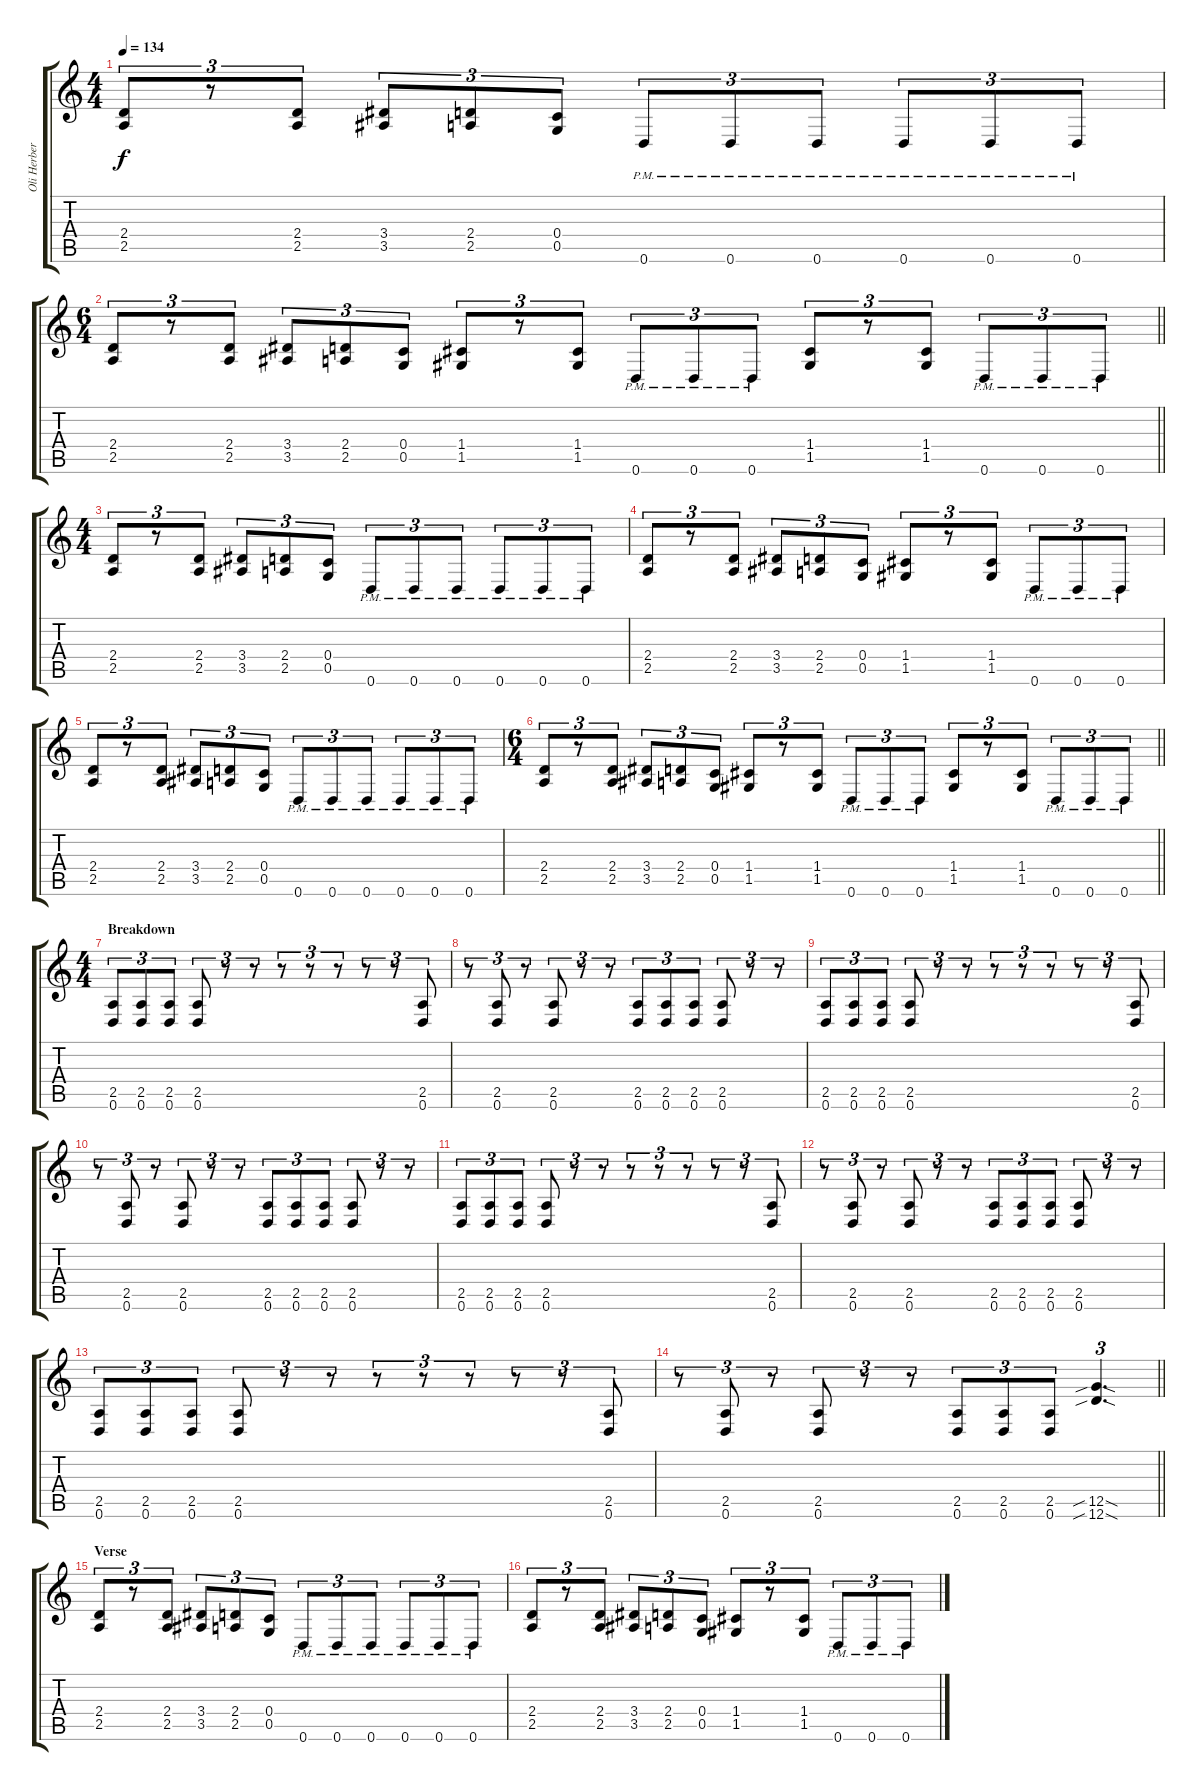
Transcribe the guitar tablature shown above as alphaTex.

\track ("Oli Herbert" "Oli Herber") {instrument distortionguitar}
\staff {score tabs}
\tuning (D4 A3 F3 C3 G2 D2) {hide}
\ts (4 4)
\tempo 134
\clef g2
\ks c
(2.4 2.5).8{tu (3 2) dy f} r.8{tu (3 2)} (2.4 2.5).8{tu (3 2)} (3.4 3.5).8{tu (3 2)} (2.4 2.5).8{tu (3 2)} (0.4 0.5).8{tu (3 2)} 0.6{pm}.8{tu (3 2)} 0.6{pm}.8{tu (3 2)} 0.6{pm}.8{tu (3 2)} 0.6{pm}.8{tu (3 2)} 0.6{pm}.8{tu (3 2)} 0.6{pm}.8{tu (3 2)} |
\ts (6 4)
\barLineRight lightlight
(2.4 2.5).8{tu (3 2)} r.8{tu (3 2)} (2.4 2.5).8{tu (3 2)} (3.4 3.5).8{tu (3 2)} (2.4 2.5).8{tu (3 2)} (0.4 0.5).8{tu (3 2)} (1.4 1.5).8{tu (3 2)} r.8{tu (3 2)} (1.4 1.5).8{tu (3 2)} 0.6{pm}.8{tu (3 2)} 0.6{pm}.8{tu (3 2)} 0.6{pm}.8{tu (3 2)} (1.4 1.5).8{tu (3 2)} r.8{tu (3 2)} (1.4 1.5).8{tu (3 2)} 0.6{pm}.8{tu (3 2)} 0.6{pm}.8{tu (3 2)} 0.6{pm}.8{tu (3 2)} |
\ts (4 4)
(2.4 2.5).8{tu (3 2)} r.8{tu (3 2)} (2.4 2.5).8{tu (3 2)} (3.4 3.5).8{tu (3 2)} (2.4 2.5).8{tu (3 2)} (0.4 0.5).8{tu (3 2)} 0.6{pm}.8{tu (3 2)} 0.6{pm}.8{tu (3 2)} 0.6{pm}.8{tu (3 2)} 0.6{pm}.8{tu (3 2)} 0.6{pm}.8{tu (3 2)} 0.6{pm}.8{tu (3 2)} |
(2.4 2.5).8{tu (3 2)} r.8{tu (3 2)} (2.4 2.5).8{tu (3 2)} (3.4 3.5).8{tu (3 2)} (2.4 2.5).8{tu (3 2)} (0.4 0.5).8{tu (3 2)} (1.4 1.5).8{tu (3 2)} r.8{tu (3 2)} (1.4 1.5).8{tu (3 2)} 0.6{pm}.8{tu (3 2)} 0.6{pm}.8{tu (3 2)} 0.6{pm}.8{tu (3 2)} |
(2.4 2.5).8{tu (3 2)} r.8{tu (3 2)} (2.4 2.5).8{tu (3 2)} (3.4 3.5).8{tu (3 2)} (2.4 2.5).8{tu (3 2)} (0.4 0.5).8{tu (3 2)} 0.6{pm}.8{tu (3 2)} 0.6{pm}.8{tu (3 2)} 0.6{pm}.8{tu (3 2)} 0.6{pm}.8{tu (3 2)} 0.6{pm}.8{tu (3 2)} 0.6{pm}.8{tu (3 2)} |
\ts (6 4)
\barLineRight lightlight
(2.4 2.5).8{tu (3 2)} r.8{tu (3 2)} (2.4 2.5).8{tu (3 2)} (3.4 3.5).8{tu (3 2)} (2.4 2.5).8{tu (3 2)} (0.4 0.5).8{tu (3 2)} (1.4 1.5).8{tu (3 2)} r.8{tu (3 2)} (1.4 1.5).8{tu (3 2)} 0.6{pm}.8{tu (3 2)} 0.6{pm}.8{tu (3 2)} 0.6{pm}.8{tu (3 2)} (1.4 1.5).8{tu (3 2)} r.8{tu (3 2)} (1.4 1.5).8{tu (3 2)} 0.6{pm}.8{tu (3 2)} 0.6{pm}.8{tu (3 2)} 0.6{pm}.8{tu (3 2)} |
\ts (4 4)
\section ("" "Breakdown")
(2.5 0.6).8{tu (3 2)} (2.5 0.6).8{tu (3 2)} (2.5 0.6).8{tu (3 2)} (2.5 0.6).8{tu (3 2)} r.8{tu (3 2)} r.8{tu (3 2)} r.8{tu (3 2)} r.8{tu (3 2)} r.8{tu (3 2)} r.8{tu (3 2)} r.8{tu (3 2)} (2.5 0.6).8{tu (3 2)} |
r.8{tu (3 2)} (2.5 0.6).8{tu (3 2)} r.8{tu (3 2)} (2.5 0.6).8{tu (3 2)} r.8{tu (3 2)} r.8{tu (3 2)} (2.5 0.6).8{tu (3 2)} (2.5 0.6).8{tu (3 2)} (2.5 0.6).8{tu (3 2)} (2.5 0.6).8{tu (3 2)} r.8{tu (3 2)} r.8{tu (3 2)} |
(2.5 0.6).8{tu (3 2)} (2.5 0.6).8{tu (3 2)} (2.5 0.6).8{tu (3 2)} (2.5 0.6).8{tu (3 2)} r.8{tu (3 2)} r.8{tu (3 2)} r.8{tu (3 2)} r.8{tu (3 2)} r.8{tu (3 2)} r.8{tu (3 2)} r.8{tu (3 2)} (2.5 0.6).8{tu (3 2)} |
r.8{tu (3 2)} (2.5 0.6).8{tu (3 2)} r.8{tu (3 2)} (2.5 0.6).8{tu (3 2)} r.8{tu (3 2)} r.8{tu (3 2)} (2.5 0.6).8{tu (3 2)} (2.5 0.6).8{tu (3 2)} (2.5 0.6).8{tu (3 2)} (2.5 0.6).8{tu (3 2)} r.8{tu (3 2)} r.8{tu (3 2)} |
(2.5 0.6).8{tu (3 2)} (2.5 0.6).8{tu (3 2)} (2.5 0.6).8{tu (3 2)} (2.5 0.6).8{tu (3 2)} r.8{tu (3 2)} r.8{tu (3 2)} r.8{tu (3 2)} r.8{tu (3 2)} r.8{tu (3 2)} r.8{tu (3 2)} r.8{tu (3 2)} (2.5 0.6).8{tu (3 2)} |
r.8{tu (3 2)} (2.5 0.6).8{tu (3 2)} r.8{tu (3 2)} (2.5 0.6).8{tu (3 2)} r.8{tu (3 2)} r.8{tu (3 2)} (2.5 0.6).8{tu (3 2)} (2.5 0.6).8{tu (3 2)} (2.5 0.6).8{tu (3 2)} (2.5 0.6).8{tu (3 2)} r.8{tu (3 2)} r.8{tu (3 2)} |
(2.5 0.6).8{tu (3 2)} (2.5 0.6).8{tu (3 2)} (2.5 0.6).8{tu (3 2)} (2.5 0.6).8{tu (3 2)} r.8{tu (3 2)} r.8{tu (3 2)} r.8{tu (3 2)} r.8{tu (3 2)} r.8{tu (3 2)} r.8{tu (3 2)} r.8{tu (3 2)} (2.5 0.6).8{tu (3 2)} |
\barLineRight lightlight
r.8{tu (3 2)} (2.5 0.6).8{tu (3 2)} r.8{tu (3 2)} (2.5 0.6).8{tu (3 2)} r.8{tu (3 2)} r.8{tu (3 2)} (2.5 0.6).8{tu (3 2)} (2.5 0.6).8{tu (3 2)} (2.5 0.6).8{tu (3 2)} (12.5{sib sod} 12.6{sib sod}).4{d tu (3 2)} |
\section ("" "Verse")
(2.4 2.5).8{tu (3 2)} r.8{tu (3 2)} (2.4 2.5).8{tu (3 2)} (3.4 3.5).8{tu (3 2)} (2.4 2.5).8{tu (3 2)} (0.4 0.5).8{tu (3 2)} 0.6{pm}.8{tu (3 2)} 0.6{pm}.8{tu (3 2)} 0.6{pm}.8{tu (3 2)} 0.6{pm}.8{tu (3 2)} 0.6{pm}.8{tu (3 2)} 0.6{pm}.8{tu (3 2)} |
(2.4 2.5).8{tu (3 2)} r.8{tu (3 2)} (2.4 2.5).8{tu (3 2)} (3.4 3.5).8{tu (3 2)} (2.4 2.5).8{tu (3 2)} (0.4 0.5).8{tu (3 2)} (1.4 1.5).8{tu (3 2)} r.8{tu (3 2)} (1.4 1.5).8{tu (3 2)} 0.6{pm}.8{tu (3 2)} 0.6{pm}.8{tu (3 2)} 0.6{pm}.8{tu (3 2)}
